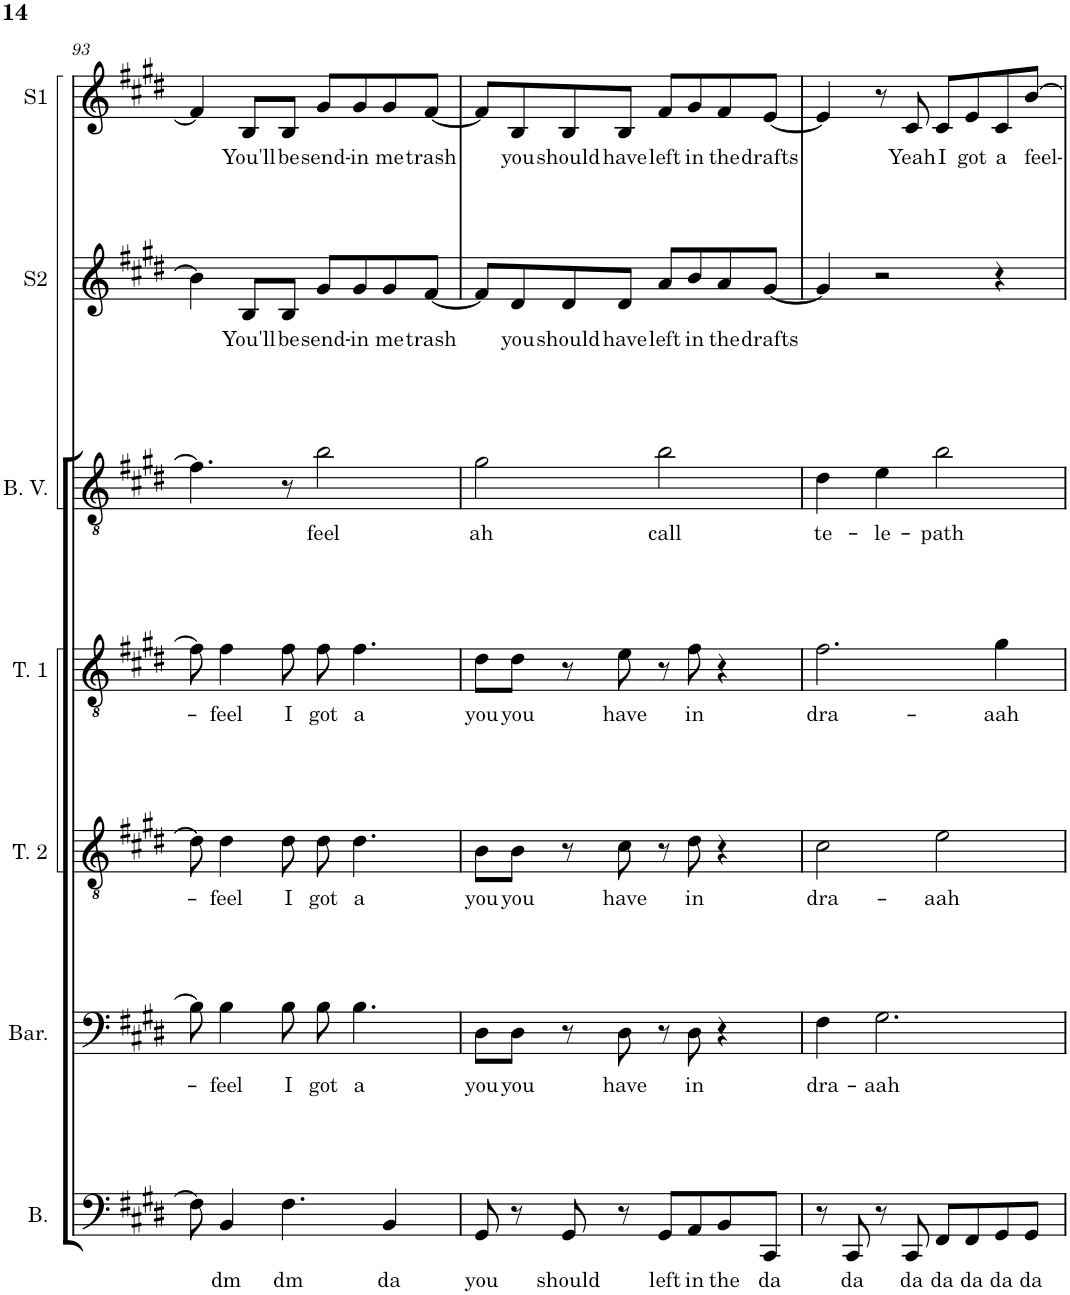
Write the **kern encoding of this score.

**kern	**text	**kern	**text	**kern	**text	**kern	**text	**kern	**text	**kern	**text	**kern	**text
*part7	*part7	*part6	*part6	*part5	*part5	*part4	*part4	*part3	*part3	*part2	*part2	*part1	*part1
*staff7	*staff7	*staff6	*staff6	*staff5	*staff5	*staff4	*staff4	*staff3	*staff3	*staff2	*staff2	*staff1	*staff1
*I"Bass	*	*I"Baritone	*	*I"Tenor 2	*	*I"Tenor 1	*	*I"Backing Vocals	*	*I"Solo 2	*	*I"Solo 1	*
*I'B.	*	*I'Bar.	*	*I'T. 2	*	*I'T. 1	*	*I'B. V.	*	*I'S2	*	*I'S1	*
!!LO:PB:g=z
*clefF4	*	*clefF4	*	*clefGv2	*	*clefGv2	*	*clefGv2	*	*clefG2	*	*clefG2	*
*k[f#c#g#d#]	*	*k[f#c#g#d#]	*	*k[f#c#g#d#]	*	*k[f#c#g#d#]	*	*k[f#c#g#d#]	*	*k[f#c#g#d#]	*	*k[f#c#g#d#]	*
*M4/4	*	*M4/4	*	*M4/4	*	*M4/4	*	*M4/4	*	*M4/4	*	*M4/4	*
=93	=93	=93	=93	=93	=93	=93	=93	=93	=93	=93	=93	=93	=93
8F#\]	.	8B\]	.	8d#\]	.	8f#\]	.	4.f#\]	.	4b\]	.	4f#/]	.
!	!LO:LY:b	!	!LO:LY:b	!	!LO:LY:b	!	!LO:LY:b	!	!	!	!	!	!
4BB/	dm	4B\	-feel	4d#\	-feel	4f#\	-feel	.	.	.	.	.	.
!	!	!	!	!	!	!	!	!	!	!	!LO:LY:b	!	!LO:LY:b
.	.	.	.	.	.	.	.	.	.	8B/L	You'll	8B/L	You'll
!	!LO:LY:b	!	!LO:LY:b	!	!LO:LY:b	!	!LO:LY:b	!	!	!	!LO:LY:b	!	!LO:LY:b
4.F#\	dm	8B\	I	8d#\	I	8f#\	I	8r	.	8B/J	be	8B/J	be
!	!	!	!LO:LY:b	!	!LO:LY:b	!	!LO:LY:b	!	!LO:LY:b	!	!LO:LY:b	!	!LO:LY:b
.	.	8B\	got	8d#\	got	8f#\	got	2b\	feel	8g#/L	send-	8g#/L	send-
!	!	!	!LO:LY:b	!	!LO:LY:b	!	!LO:LY:b	!	!	!	!LO:LY:b	!	!LO:LY:b
.	.	4.B\	a	4.d#\	a	4.f#\	a	.	.	8g#/	-in	8g#/	-in
!	!LO:LY:b	!	!	!	!	!	!	!	!	!	!LO:LY:b	!	!LO:LY:b
4BB/	da	.	.	.	.	.	.	.	.	8g#/	me	8g#/	me
!	!	!	!	!	!	!	!	!	!	!	!LO:LY:b	!	!LO:LY:b
.	.	.	.	.	.	.	.	.	.	[8f#/J	trash	[8f#/J	trash
=94	=94	=94	=94	=94	=94	=94	=94	=94	=94	=94	=94	=94	=94
!	!LO:LY:b	!	!LO:LY:b	!	!LO:LY:b	!	!LO:LY:b	!	!LO:LY:b	!	!	!	!
8GG#/	you	8D#\L	you	8B\L	you	8d#\L	you	2g#\	ah	8f#/L]	.	8f#/L]	.
!	!	!	!LO:LY:b	!	!LO:LY:b	!	!LO:LY:b	!	!	!	!LO:LY:b	!	!LO:LY:b
8r	.	8D#\J	you	8B\J	you	8d#\J	you	.	.	8d#/	you	8B/	you
!	!LO:LY:b	!	!	!	!	!	!	!	!	!	!LO:LY:b	!	!LO:LY:b
8GG#/	should	8r	.	8r	.	8r	.	.	.	8d#/	should	8B/	should
!	!	!	!LO:LY:b	!	!LO:LY:b	!	!LO:LY:b	!	!	!	!LO:LY:b	!	!LO:LY:b
8r	.	8D#\	have	8c#\	have	8e\	have	.	.	8d#/J	have	8B/J	have
!	!LO:LY:b	!	!	!	!	!	!	!	!LO:LY:b	!	!LO:LY:b	!	!LO:LY:b
8GG#/L	left	8r	.	8r	.	8r	.	2b\	call	8a/L	left	8f#/L	left
!	!LO:LY:b	!	!LO:LY:b	!	!LO:LY:b	!	!LO:LY:b	!	!	!	!LO:LY:b	!	!LO:LY:b
8AA/	in	8D#\	in	8d#\	in	8f#\	in	.	.	8b/	in	8g#/	in
!	!LO:LY:b	!	!	!	!	!	!	!	!	!	!LO:LY:b	!	!LO:LY:b
8BB/	the	4r	.	4r	.	4r	.	.	.	8a/	the	8f#/	the
!	!LO:LY:b	!	!	!	!	!	!	!	!	!	!LO:LY:b	!	!LO:LY:b
8CC#/J	da	.	.	.	.	.	.	.	.	[8g#/J	drafts	[8e/J	drafts
=95	=95	=95	=95	=95	=95	=95	=95	=95	=95	=95	=95	=95	=95
!	!	!	!LO:LY:b	!	!LO:LY:b	!	!LO:LY:b	!	!LO:LY:b	!	!	!	!
8r	.	4F#\	dra-	2c#\	dra-	2.f#\	dra-	4d#\	te-	4g#/]	.	4e/]	.
!	!LO:LY:b	!	!	!	!	!	!	!	!	!	!	!	!
8CC#/	da	.	.	.	.	.	.	.	.	.	.	.	.
!	!	!	!LO:LY:b	!	!	!	!	!	!LO:LY:b	!	!	!	!
8r	.	2.G#\	aah	.	.	.	.	4e\	-le-	2r	.	8r	.
!	!LO:LY:b	!	!	!	!	!	!	!	!	!	!	!	!LO:LY:b
8CC#/	da	.	.	.	.	.	.	.	.	.	.	8c#/	Yeah
!	!LO:LY:b	!	!	!	!LO:LY:b	!	!	!	!LO:LY:b	!	!	!	!LO:LY:b
8FF#/L	da	.	.	2e\	-aah	.	.	2b\	-path	.	.	8c#/L	I
!	!LO:LY:b	!	!	!	!	!	!	!	!	!	!	!	!LO:LY:b
8FF#/	da	.	.	.	.	.	.	.	.	.	.	8e/	got
!	!LO:LY:b	!	!	!	!	!	!LO:LY:b	!	!	!	!	!	!LO:LY:b
8GG#/	da	.	.	.	.	4g#\	-aah	.	.	4r	.	8c#/	a
!	!LO:LY:b	!	!	!	!	!	!	!	!	!	!	!	!LO:LY:b
8GG#/J	da	.	.	.	.	.	.	.	.	.	.	[8b/J	feel-
=	=	=	=	=	=	=	=	=	=	=	=	=	=
*-	*-	*-	*-	*-	*-	*-	*-	*-	*-	*-	*-	*-	*-
